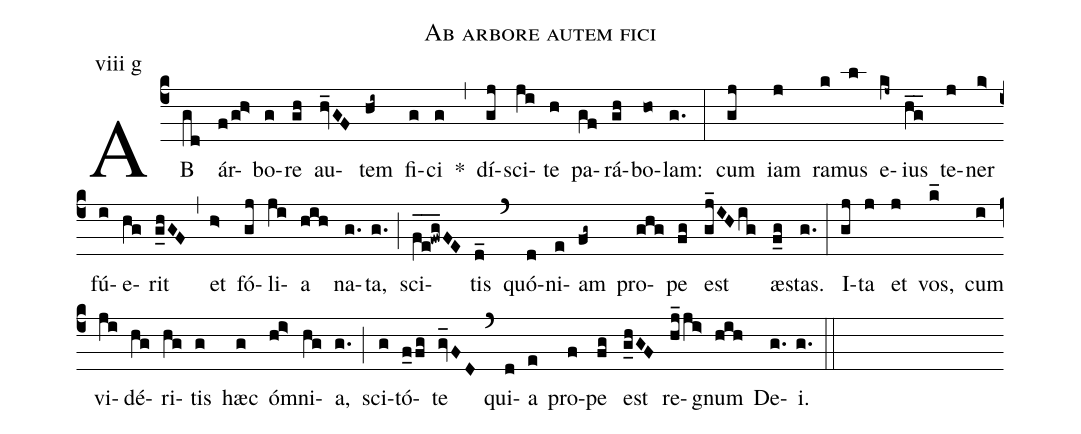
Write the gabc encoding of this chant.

name: Ab arbore autem fici;
annotation: viii g;
mode: 8;
%%
(c4)
AB(gd) ár(f/gh>)bo(g)re(gh) au(hv_GF)tem(hi~) fi(g)ci(g) *(,)
dí(gj)sci(ji)te(h) pa(gf)rá(gh)bo(ho)lam:(g.) (:)
cum(gj) iam(j) ra(k)mus(l) e(kj~)ius(hg__) te(j)ner(k>) fú(i)e(hg)rit(g_hGF) (,)
et(h>) fó(gj)li(ji)a(hih) na(g.)ta,(g.) (;)
sci(fe__!fwg_FE)tis(d_) (`)
quó(d)ni(e)am(fg~) pro(ghg)pe(fg) est(gj_IHig) æ(f_g)stas.(g.) (:)
I(gj)ta(j) et(j) vos,(k_) cum(i) vi(ji)dé(hg)ri(hg)tis(g) hæc(g) óm(hi>)ni(hg)a,(g.) (;)
sci(g)tó(f_0fg)te(gv_FD) (`)
qui(d)a(e) pro(f)pe(fg) est(g_hGF) re(hj_ji>)gnum(hih) De(g.)i.(g.) (::)
